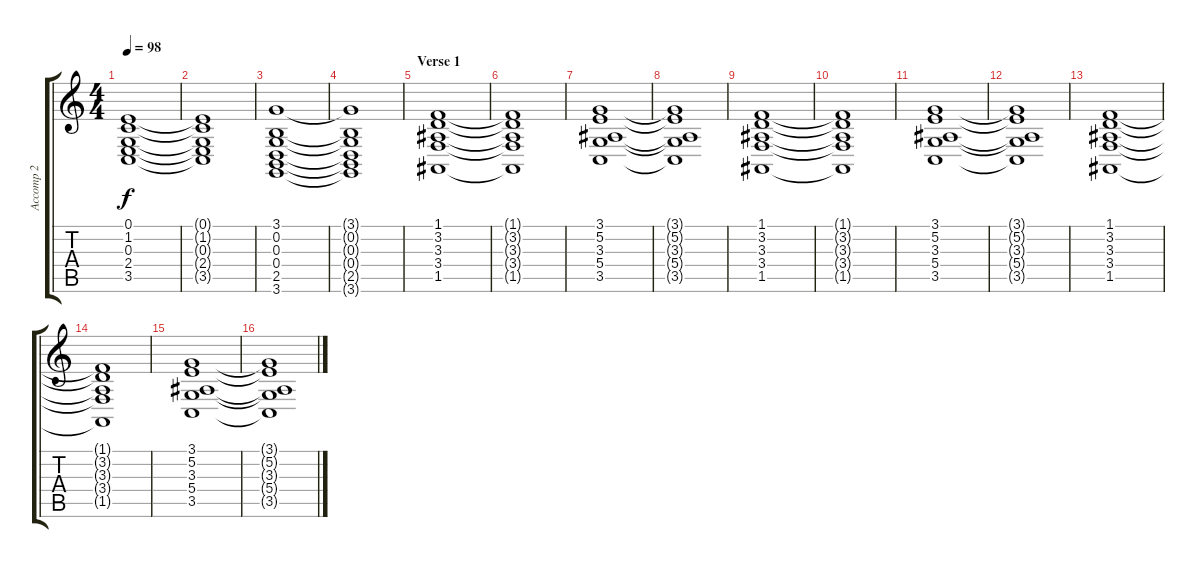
\track ("Accomp 2" "Accomp 2") {instrument synthstrings2}
\staff {score tabs}
\tuning (E4 B3 G3 D3 A2 E2) {hide}
\ts (4 4)
\tempo 98
\clef g2
\ks c
(0.1 1.2 0.3 2.4 3.5).1{dy f} |
(0.1{t} 1.2{t} 0.3{t} 2.4{t} 3.5{t}).1 |
(3.1 0.2 0.3 0.4 2.5 3.6).1 |
(3.1{t} 0.2{t} 0.3{t} 0.4{t} 2.5{t} 3.6{t}).1 |
\section ("" "Verse 1")
(1.1 3.2 3.3 3.4 1.5).1 |
(1.1{t} 3.2{t} 3.3{t} 3.4{t} 1.5{t}).1 |
(3.1 5.2 3.3 5.4 3.5).1 |
(3.1{t} 5.2{t} 3.3{t} 5.4{t} 3.5{t}).1 |
(1.1 3.2 3.3 3.4 1.5).1 |
(1.1{t} 3.2{t} 3.3{t} 3.4{t} 1.5{t}).1 |
(3.1 5.2 3.3 5.4 3.5).1 |
(3.1{t} 5.2{t} 3.3{t} 5.4{t} 3.5{t}).1 |
(1.1 3.2 3.3 3.4 1.5).1 |
(1.1{t} 3.2{t} 3.3{t} 3.4{t} 1.5{t}).1 |
(3.1 5.2 3.3 5.4 3.5).1 |
(3.1{t} 5.2{t} 3.3{t} 5.4{t} 3.5{t}).1
